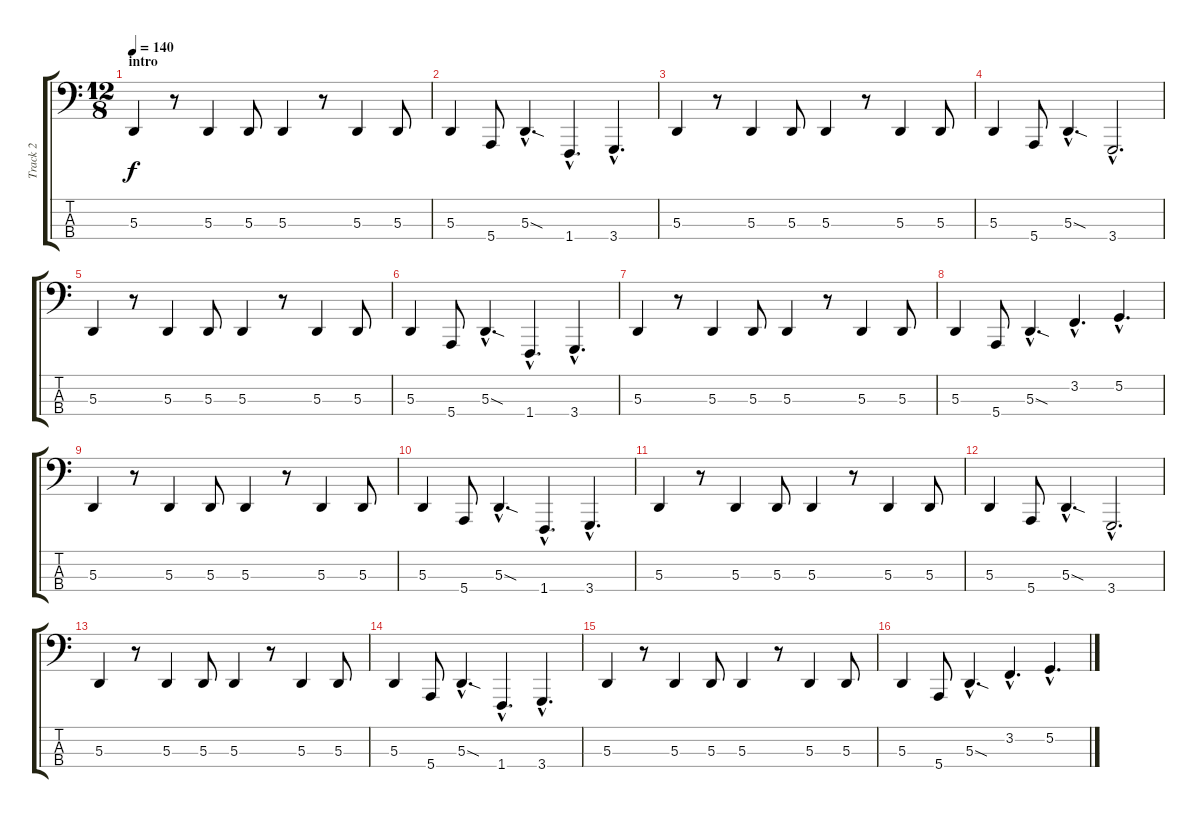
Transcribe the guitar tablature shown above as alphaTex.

\track ("Track 2" "Track 2") {instrument lead8bassandlead}
\staff {score tabs}
\tuning (G2 D2 A1 E1) {hide}
\ts (12 8)
\section ("" "intro")
\tempo 140
\clef f4
\ks c
5.3.4{dy f instrument lead8bassandlead} r.8 5.3.4 5.3.8 5.3.4 r.8 5.3.4 5.3.8 |
5.3.4 5.4.8 5.3{sod hac}.4{d} 1.4{hac}.4{d} 3.4{hac}.4{d} |
5.3.4 r.8 5.3.4 5.3.8 5.3.4 r.8 5.3.4 5.3.8 |
5.3.4 5.4.8 5.3{sod hac}.4{d} 3.4{hac}.2{d} |
5.3.4 r.8 5.3.4 5.3.8 5.3.4 r.8 5.3.4 5.3.8 |
5.3.4 5.4.8 5.3{sod hac}.4{d} 1.4{hac}.4{d} 3.4{hac}.4{d} |
5.3.4 r.8 5.3.4 5.3.8 5.3.4 r.8 5.3.4 5.3.8 |
5.3.4 5.4.8 5.3{sod hac}.4{d} 3.2{hac}.4{d} 5.2{hac}.4{d} |
5.3.4 r.8 5.3.4 5.3.8 5.3.4 r.8 5.3.4 5.3.8 |
5.3.4 5.4.8 5.3{sod hac}.4{d} 1.4{hac}.4{d} 3.4{hac}.4{d} |
5.3.4 r.8 5.3.4 5.3.8 5.3.4 r.8 5.3.4 5.3.8 |
5.3.4 5.4.8 5.3{sod hac}.4{d} 3.4{hac}.2{d} |
5.3.4 r.8 5.3.4 5.3.8 5.3.4 r.8 5.3.4 5.3.8 |
5.3.4 5.4.8 5.3{sod hac}.4{d} 1.4{hac}.4{d} 3.4{hac}.4{d} |
5.3.4 r.8 5.3.4 5.3.8 5.3.4 r.8 5.3.4 5.3.8 |
5.3.4 5.4.8 5.3{sod hac}.4{d} 3.2{hac}.4{d} 5.2{hac}.4{d}
